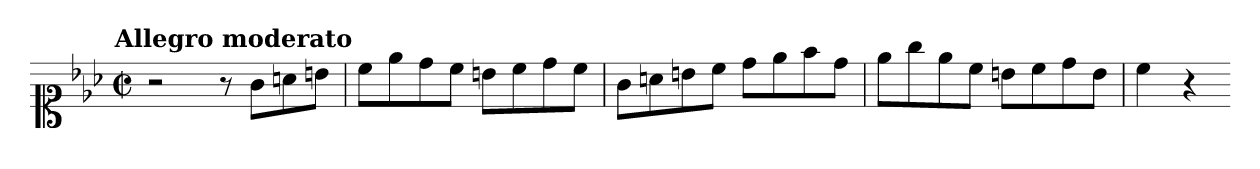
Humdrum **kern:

**kern
*part1
*staff1
*clefC1
*k[b-e-a-]
!!LO:TX:omd:t=Allegro moderato
*M2/2
*met(c|)
*MM144
=1
2r
8r
8gL
8an
8bnJ
=2
8ccL
8ee-
8dd
8ccJ
8bnL
8cc
8dd
8ccJ
=3
8gL
8an
8bn
8ccJ
8ddL
8ee-
8ff
8ddJ
=4
8ee-L
8gg
8ee-
8ccJ
8bnL
8cc
8dd
8bJ
!!LO:LB:g=z
=5
4cc
4r
=-
*-
